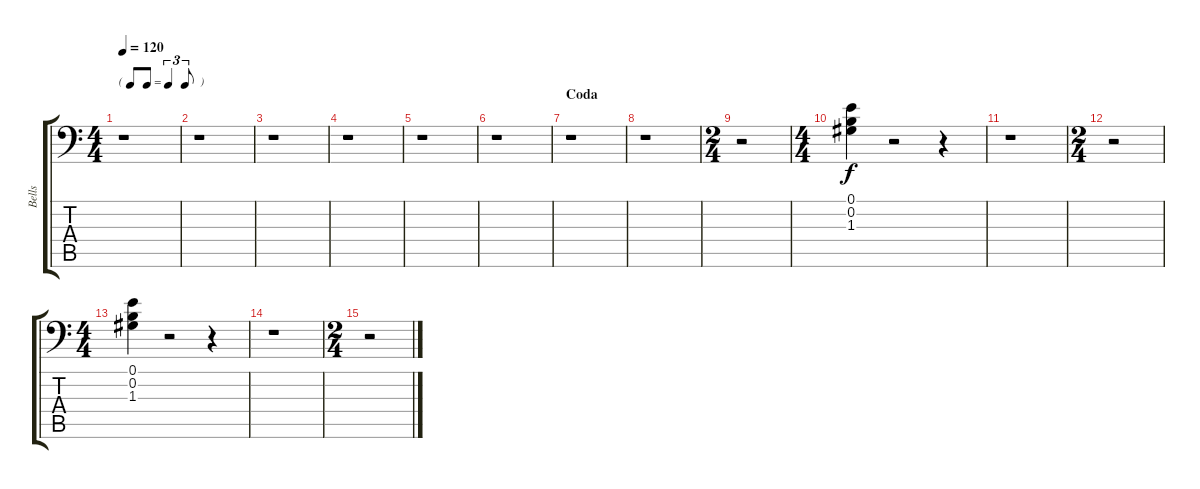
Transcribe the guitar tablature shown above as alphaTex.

\track ("Bells" "Bells") {instrument tubularbells}
\staff {score tabs}
\tuning (E4 B3 G3 D3 A2 E-1) {hide}
\ts (4 4)
\tf triplet8th
\tempo 120
\clef f4
\ks c
r.1{dy f} |
r.1 |
r.1 |
r.1 |
r.1 |
r.1 |
\section ("" "Coda")
r.1 |
r.1 |
\ts (2 4)
r.2{volume 16} |
\ts (4 4)
(0.1 0.2 1.3).4{volume 8} r.2 r.4 |
r.1 |
\ts (2 4)
r.2 |
\ts (4 4)
(0.1 0.2 1.3).4{volume 0} r.2 r.4 |
r.1 |
\ts (2 4)
r.2
